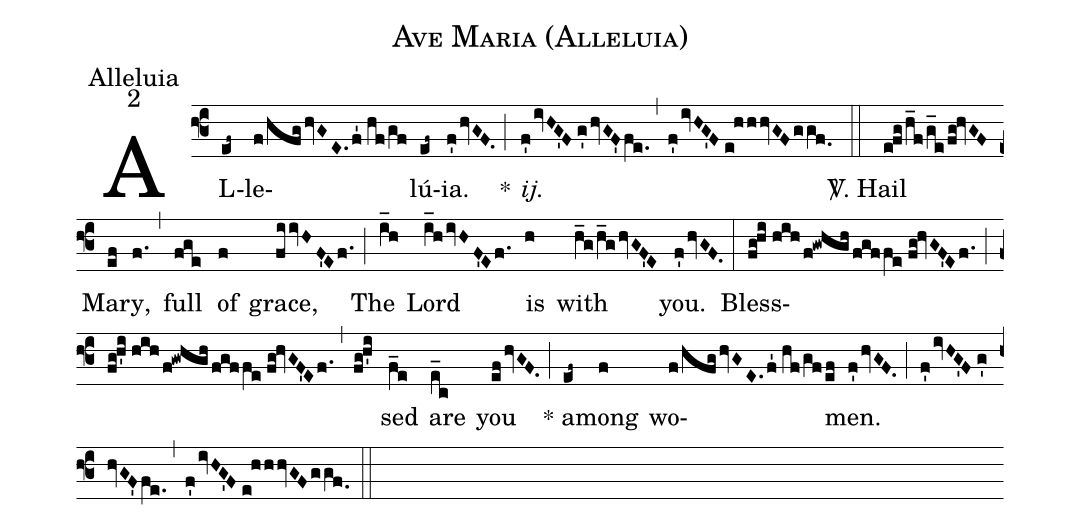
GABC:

name:Ave Maria (Alleluia);
office-part:Alleluia;
mode:2;
%%
(f3) AL(ef~)le(f/hfghvGE.f'1//hf/gf)lú(ef~){ia}.(f'hvGF.) <clear>*(;) <i>ij.</i>(f'ivHG'F//g'hvGF'fe.) (,) (f'ivHG'F//e!hhhvGFggf.0) (::) <sp>V/</sp>. Hail(efg/h_f/g_e/fg!hvGF) Ma(ef)ry,(f.) (,) full(fge) of(f) grace,(fiivHF'Ef.) (;) The(i_h) Lord(i_hivHF'Ef.) is(h) with(h_g/h_ghvGF'E) you.(f'hvGF.) (:) Bless(fg!hi//hihf!gwhgh/fgffe//fg!hvGF'Ef.)(;)(fg!h'i//hihf!gwhgh/fgffe//fg!hvGF'Ef.)(,)(fg!h'i)sed(f_e) are(e_c) you(efhvGF.) (;) * a(ef~)mong(f) wo(f/hfghvGE.f'1//hf/gfef)men.(f'hvGF.) (;) (f'ivHG'F//g'hvGF'fe.) (,) (f'ivHG'F//e!hhhvGFggf.0) (::)
